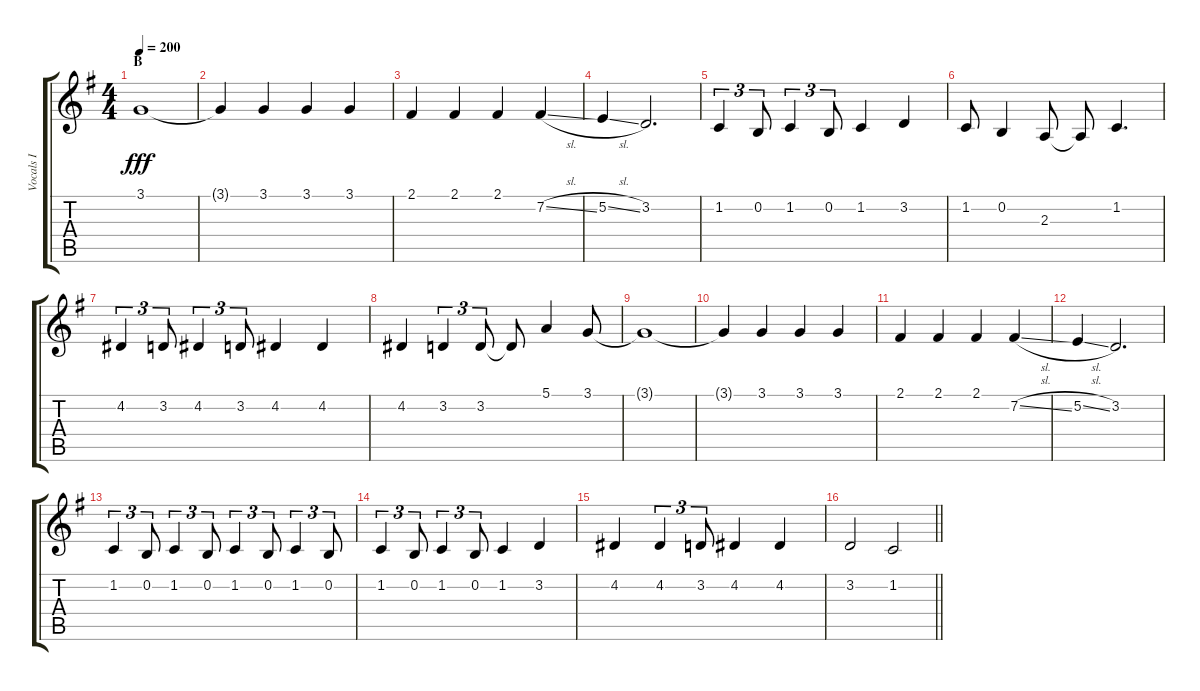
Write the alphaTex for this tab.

\track ("Vocals I" "Vocals I") {instrument voiceoohs}
\staff {score tabs}
\tuning (E4 B3 G3 D3 A2 E2) {hide}
\ts (4 4)
\section ("" "B")
\tempo 200
\clef g2
\ks g
3.1.1{dy fff} |
3.1{t}.4 3.1.4 3.1.4 3.1.4 |
2.1.4 2.1.4 2.1.4 7.2{sl}.4 |
5.2{sl}.4 3.2.2{d} |
1.2.4{tu (3 2)} 0.2.8{tu (3 2)} 1.2.4{tu (3 2)} 0.2.8{tu (3 2)} 1.2.4 3.2.4 |
1.2.8 0.2.4 2.3.8 2.3{t}.8 1.2.4{d} |
4.2.4{tu (3 2)} 3.2.8{tu (3 2)} 4.2.4{tu (3 2)} 3.2.8{tu (3 2)} 4.2.4 4.2.4 |
4.2.4 3.2.4{tu (3 2)} 3.2.8{tu (3 2)} 3.2{t}.8 5.1.4 3.1.8 |
3.1{t}.1 |
3.1{t}.4 3.1.4 3.1.4 3.1.4 |
2.1.4 2.1.4 2.1.4 7.2{sl}.4 |
5.2{sl}.4 3.2.2{d} |
1.2.4{tu (3 2)} 0.2.8{tu (3 2)} 1.2.4{tu (3 2)} 0.2.8{tu (3 2)} 1.2.4{tu (3 2)} 0.2.8{tu (3 2)} 1.2.4{tu (3 2)} 0.2.8{tu (3 2)} |
1.2.4{tu (3 2)} 0.2.8{tu (3 2)} 1.2.4{tu (3 2)} 0.2.8{tu (3 2)} 1.2.4 3.2.4 |
4.2.4 4.2.4{tu (3 2)} 3.2.8{tu (3 2)} 4.2.4 4.2.4 |
\barLineRight lightlight
3.2.2 1.2.2
